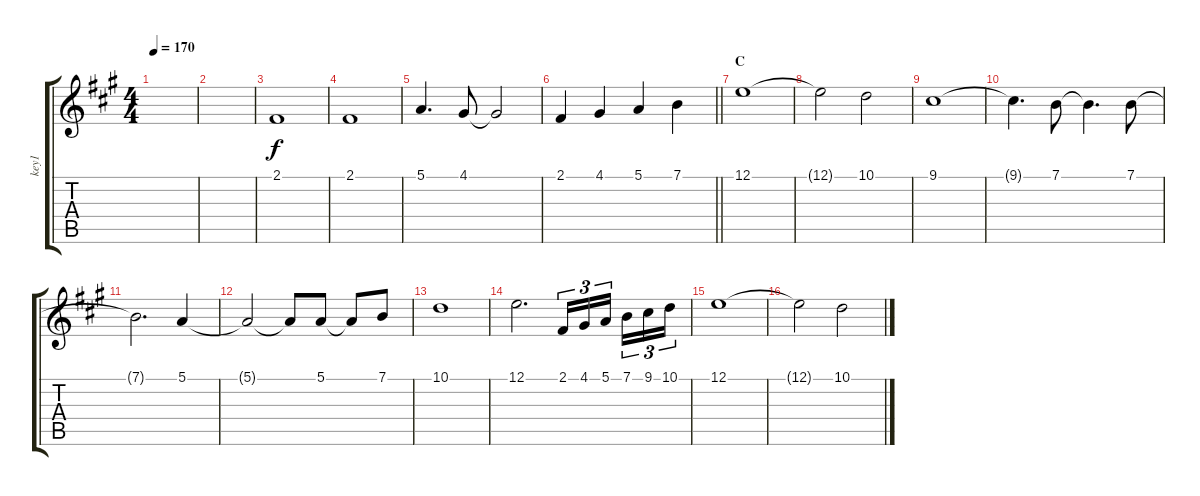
\track ("key1" "key1") {instrument stringensemble1}
\staff {score tabs}
\tuning (E4 B3 G3 D3 A2 E2) {hide}
\ts (4 4)
\tempo 170
\clef g2
\ks a
|
|
2.1.1 |
2.1.1 |
5.1.4{d} 4.1.8 4.1{t}.2 |
\barLineRight lightlight
2.1.4 4.1.4 5.1.4 7.1.4 |
\section ("" "C")
12.1.1 |
12.1{t}.2 10.1.2 |
9.1.1 |
9.1{t}.4{d} 7.1.8 7.1{t}.4{d} 7.1.8 |
7.1{t}.2{d} 5.1.4 |
5.1{t}.2 5.1{t}.8 5.1.8 5.1{t}.8 7.1.8 |
10.1.1 |
12.1.2{d} 2.1.16{tu (3 2)} 4.1.16{tu (3 2)} 5.1.16{tu (3 2) beam splitsecondary} 7.1.16{tu (3 2)} 9.1.16{tu (3 2)} 10.1.16{tu (3 2)} |
12.1.1 |
12.1{t}.2 10.1.2
